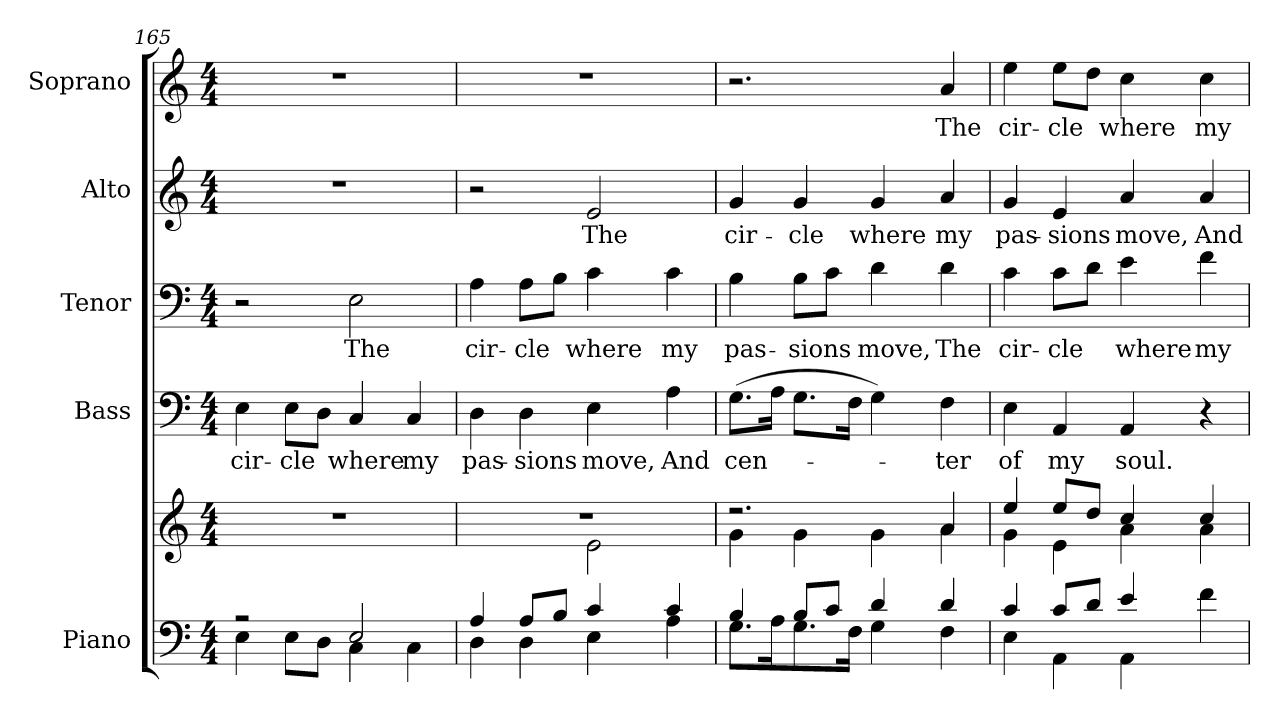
**kern	**kern	**kern	**text	**kern	**text	**kern	**text	**kern	**text
*part5	*part5	*part4	*part4	*part3	*part3	*part2	*part2	*part1	*part1
*staff6	*staff5	*staff4	*staff4	*staff3	*staff3	*staff2	*staff2	*staff1	*staff1
*I"Piano	*	*I"Bass	*	*I"Tenor	*	*I"Alto	*	*I"Soprano	*
*I'Pno.	*	*I'B.	*	*I'T.	*	*I'A.	*	*I'S.	*
!!LO:PB:g=z
*clefF4	*clefG2	*clefF4	*	*clefF4	*	*clefG2	*	*clefG2	*
*k[]	*k[]	*k[]	*	*k[]	*	*k[]	*	*k[]	*
*C:	*C:	*C:	*	*C:	*	*C:	*	*C:	*
*M4/4	*M4/4	*M4/4	*	*M4/4	*	*M4/4	*	*M4/4	*
=165	=165	=165	=165	=165	=165	=165	=165	=165	=165
*^	*	*	*	*	*	*	*	*	*
!	!	!	!	!LO:LY:b:color=#000000	!	!	!	!	!	!
2r	4Ei\	1r	4Ei\	cir-	2r	.	1r	.	1r	.
!	!	!	!	!LO:LY:b:color=#000000	!	!	!	!	!	!
.	8Ei\L	.	8Ei\L	-cle	.	.	.	.	.	.
.	8Di\J	.	8Di\J	.	.	.	.	.	.	.
!	!	!	!	!LO:LY:b:color=#000000	!	!	!	!	!	!
!	!	!	!	!	!	!LO:LY:b:color=#000000	!	!	!	!
2Ei/	4Ci\	.	4Ci/	where	2Ei\	The	.	.	.	.
!	!	!	!	!LO:LY:b:color=#000000	!	!	!	!	!	!
.	4Ci\	.	4Ci/	my	.	.	.	.	.	.
=166	=166	=166	=166	=166	=166	=166	=166	=166	=166	=166
*	*	*^	*	*	*	*	*	*	*	*
!	!	!	!	!	!LO:LY:b:color=#000000	!	!	!	!	!	!
!	!	!	!	!	!	!	!LO:LY:b:color=#000000	!	!	!	!
4Ai/	4Di\	1r	2ryy	4Di\	pas-	4Ai\	cir-	2r	.	1r	.
!	!	!	!	!	!LO:LY:b:color=#000000	!	!	!	!	!	!
!	!	!	!	!	!	!	!LO:LY:b:color=#000000	!	!	!	!
8Ai/L	4Di\	.	.	4Di\	-sions	8Ai\L	-cle	.	.	.	.
8Bi/J	.	.	.	.	.	8Bi\J	.	.	.	.	.
!	!	!	!	!	!LO:LY:b:color=#000000	!	!	!	!	!	!
!	!	!	!	!	!	!	!LO:LY:b:color=#000000	!	!	!	!
!	!	!	!	!	!	!	!	!	!LO:LY:b:color=#000000	!	!
4ci/	4Ei\	.	2ei\	4Ei\	move,	4ci\	where	2ei/	The	.	.
!	!	!	!	!	!LO:LY:b:color=#000000	!	!	!	!	!	!
!	!	!	!	!	!	!	!LO:LY:b:color=#000000	!	!	!	!
4ci/	4Ai\	.	.	4Ai\	And	4ci\	my	.	.	.	.
=167	=167	=167	=167	=167	=167	=167	=167	=167	=167	=167	=167
!	!	!	!	!	!LO:LY:b:color=#000000	!	!	!	!	!	!
!	!	!	!	!	!	!	!LO:LY:b:color=#000000	!	!	!	!
!	!	!	!	!	!	!	!	!	!LO:LY:b:color=#000000	!	!
4Bi/	8.Gi\L	2.r	4gi\	(8.Gi\L	cen-	4Bi\	pas-	4gi/	cir-	2.r	.
.	16Ai\K	.	.	16Ai\Jk	.	.	.	.	.	.	.
!	!	!	!	!	!	!	!LO:LY:b:color=#000000	!	!	!	!
!	!	!	!	!	!	!	!	!	!LO:LY:b:color=#000000	!	!
8Bi/L	8.Gi\	.	4gi\	8.Gi\L	.	8Bi\L	-sions	4gi/	-cle	.	.
8ci/J	.	.	.	.	.	8ci\J	.	.	.	.	.
.	16Fi\Jk	.	.	16Fi\Jk	.	.	.	.	.	.	.
!	!	!	!	!	!	!	!LO:LY:b:color=#000000	!	!	!	!
!	!	!	!	!	!	!	!	!	!LO:LY:b:color=#000000	!	!
4di/	4Gi\	.	4gi\	4Gi\)	.	4di\	move,	4gi/	where	.	.
!	!	!	!	!	!LO:LY:b:color=#000000	!	!	!	!	!	!
!	!	!	!	!	!	!	!LO:LY:b:color=#000000	!	!	!	!
!	!	!	!	!	!	!	!	!	!LO:LY:b:color=#000000	!	!
!	!	!	!	!	!	!	!	!	!	!	!LO:LY:b:color=#000000
4di/	4Fi\	4ai/	4ai\	4Fi\	-ter	4di\	The	4ai/	my	4ai/	The
=168	=168	=168	=168	=168	=168	=168	=168	=168	=168	=168	=168
!	!	!	!	!	!LO:LY:b:color=#000000	!	!	!	!	!	!
!	!	!	!	!	!	!	!LO:LY:b:color=#000000	!	!	!	!
!	!	!	!	!	!	!	!	!	!LO:LY:b:color=#000000	!	!
!	!	!	!	!	!	!	!	!	!	!	!LO:LY:b:color=#000000
4ci/	4Ei\	4eei/	4gi\	4Ei\	of	4ci\	cir-	4gi/	pas-	4eei\	cir-
!	!	!	!	!	!LO:LY:b:color=#000000	!	!	!	!	!	!
!	!	!	!	!	!	!	!LO:LY:b:color=#000000	!	!	!	!
!	!	!	!	!	!	!	!	!	!LO:LY:b:color=#000000	!	!
!	!	!	!	!	!	!	!	!	!	!	!LO:LY:b:color=#000000
8ci/L	4AAi\	8eei/L	4ei\	4AAi/	my	8ci\L	-cle	4ei/	-sions	8eei\L	-cle
8di/J	.	8ddi/J	.	.	.	8di\J	.	.	.	8ddi\J	.
!	!	!	!	!	!LO:LY:b:color=#000000	!	!	!	!	!	!
!	!	!	!	!	!	!	!LO:LY:b:color=#000000	!	!	!	!
!	!	!	!	!	!	!	!	!	!LO:LY:b:color=#000000	!	!
!	!	!	!	!	!	!	!	!	!	!	!LO:LY:b:color=#000000
4ei/	4AAi\	4cci/	4ai\	4AAi/	soul.	4ei\	where	4ai/	move,	4cci\	where
!	!	!	!	!	!	!	!LO:LY:b:color=#000000	!	!	!	!
!	!	!	!	!	!	!	!	!	!LO:LY:b:color=#000000	!	!
!	!	!	!	!	!	!	!	!	!	!	!LO:LY:b:color=#000000
4fi\	4ryy	4cci/	4ai\	4r	.	4fi\	my	4ai/	And	4cci\	my
*v	*v	*	*	*	*	*	*	*	*	*	*
*	*v	*v	*	*	*	*	*	*	*	*
=	=	=	=	=	=	=	=	=	=
*-	*-	*-	*-	*-	*-	*-	*-	*-	*-
